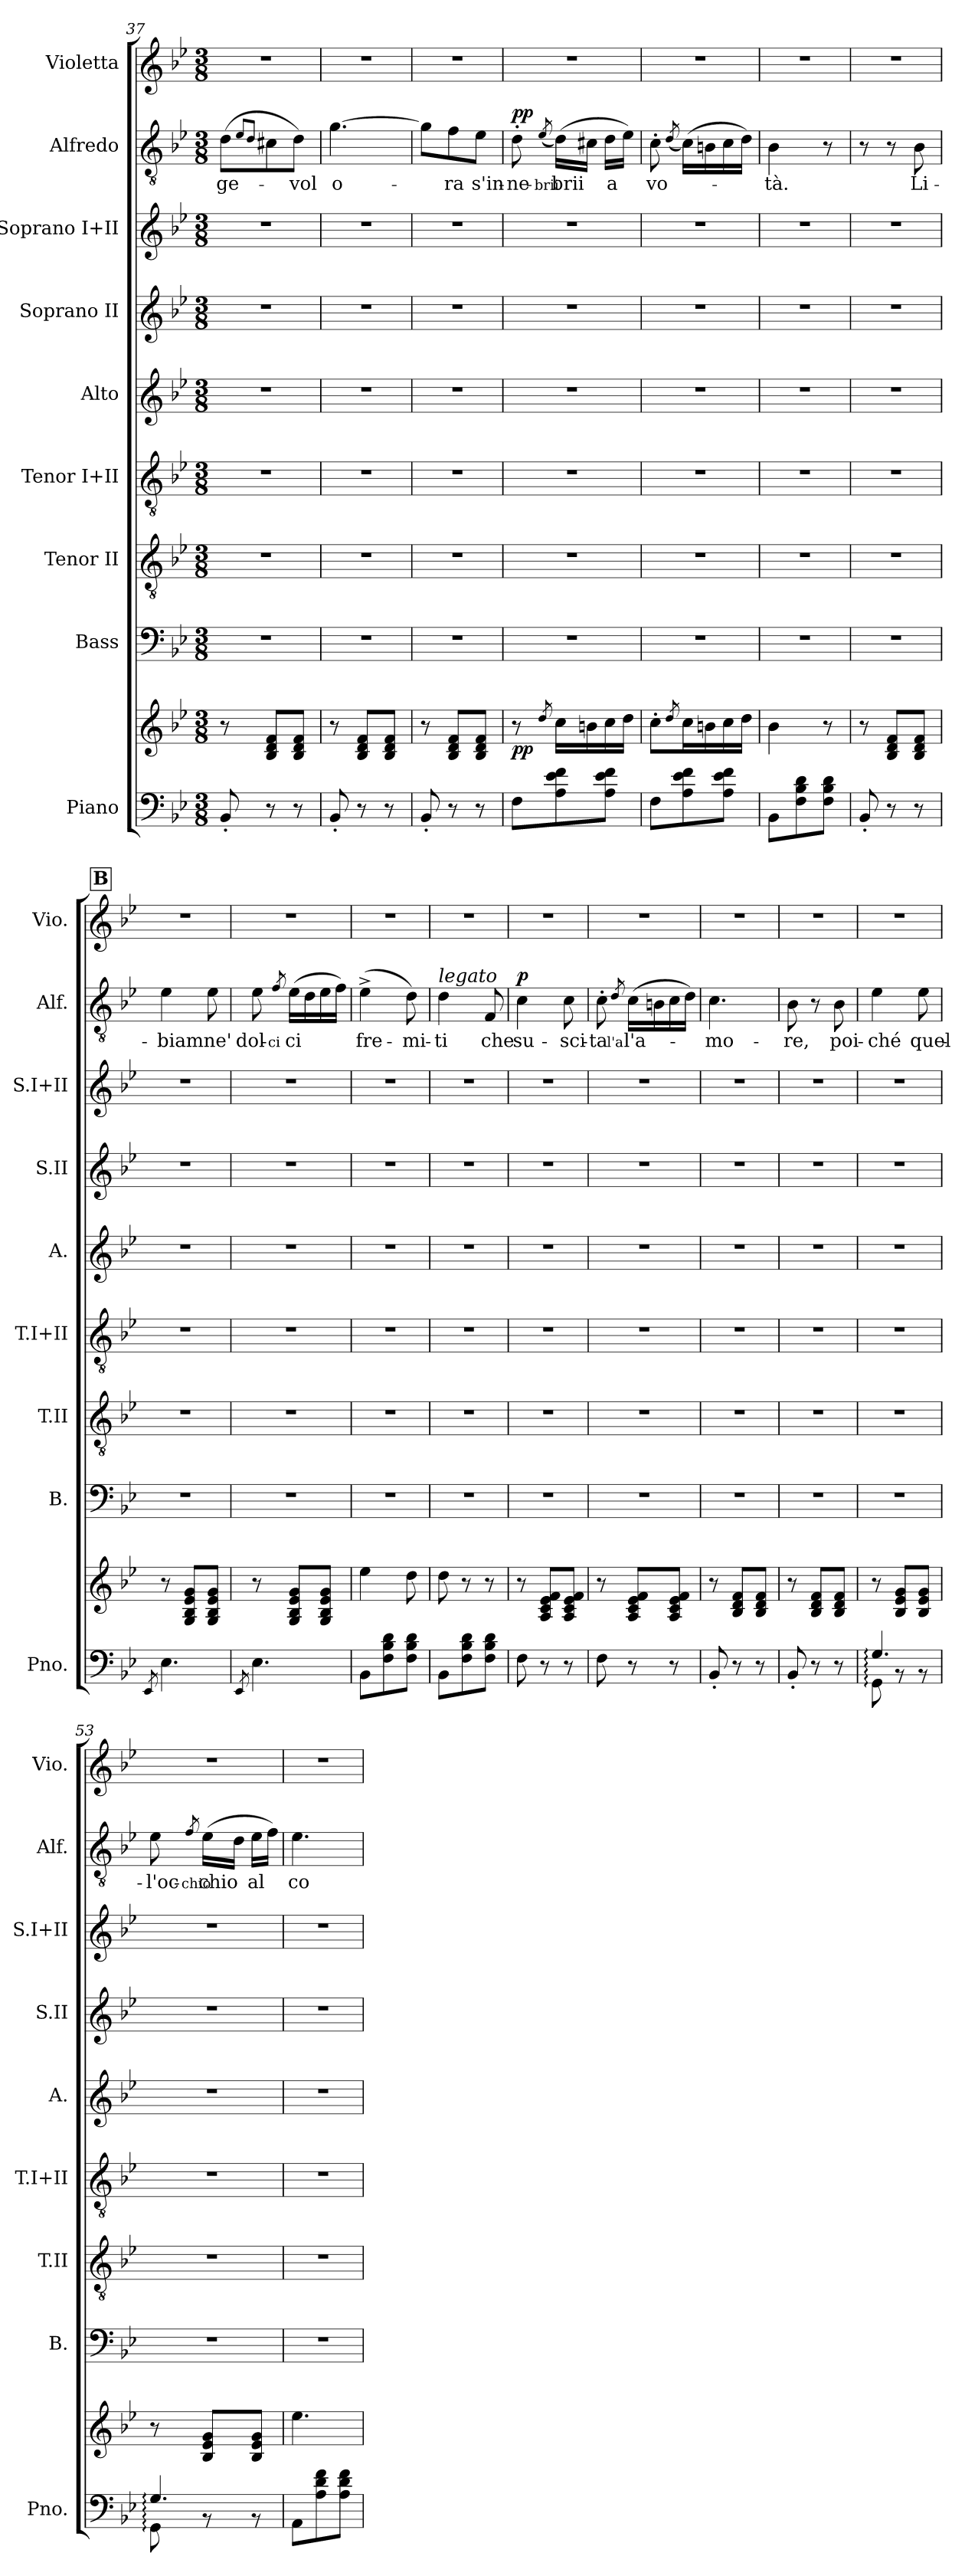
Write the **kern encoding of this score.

**kern	**kern	**dynam	**kern	**kern	**kern	**kern	**kern	**kern	**kern	**text	**dynam	**kern
*part9	*part9	*part9	*part8	*part7	*part6	*part5	*part4	*part3	*part2	*part2	*part2	*part1
*staff10	*staff9	*staff9/10	*staff8	*staff7	*staff6	*staff5	*staff4	*staff3	*staff2	*staff2	*staff2	*staff1
*I"Piano	*	*	*I"Bass	*I"Tenor II	*I"Tenor I+II	*I"Alto	*I"Soprano II	*I"Soprano I+II	*I"Alfredo	*	*	*I"Violetta
*I'Pno.	*	*	*I'B.	*I'T.II	*I'T.I+II	*I'A.	*I'S.II	*I'S.I+II	*I'Alf.	*	*	*I'Vio.
*clefF4	*clefG2	*	*clefF4	*clefGv2	*clefGv2	*clefG2	*clefG2	*clefG2	*clefGv2	*	*	*clefG2
*k[b-e-]	*k[b-e-]	*	*k[b-e-]	*k[b-e-]	*k[b-e-]	*k[b-e-]	*k[b-e-]	*k[b-e-]	*k[b-e-]	*	*	*k[b-e-]
*M3/8	*M3/8	*	*M3/8	*M3/8	*M3/8	*M3/8	*M3/8	*M3/8	*M3/8	*	*	*M3/8
=37	=37	=37	=37	=37	=37	=37	=37	=37	=37	=37	=37	=37
8BB-'/	8r	.	4.r	4.r	4.r	4.r	4.r	4.r	(8d\L	-ge-	.	4.r
.	.	.	.	.	.	.	.	.	8qe-/L	.	.	.
.	.	.	.	.	.	.	.	.	8qd/J	.	.	.
8r	8B-/ 8d/ 8f/L	.	.	.	.	.	.	.	8c#X\	.	.	.
8r	8B-/ 8d/ 8f/J	.	.	.	.	.	.	.	8d\J)	-vol	.	.
=38	=38	=38	=38	=38	=38	=38	=38	=38	=38	=38	=38	=38
8BB-'/	8r	.	4.r	4.r	4.r	4.r	4.r	4.r	[4.g\	o-	.	4.r
8r	8B-/ 8d/ 8f/L	.	.	.	.	.	.	.	.	.	.	.
8r	8B-/ 8d/ 8f/J	.	.	.	.	.	.	.	.	.	.	.
=39	=39	=39	=39	=39	=39	=39	=39	=39	=39	=39	=39	=39
8BB-'/	8r	.	4.r	4.r	4.r	4.r	4.r	4.r	8g\L]	.	.	4.r
8r	8B-/ 8d/ 8f/L	.	.	.	.	.	.	.	8f\	-ra	.	.
8r	8B-/ 8d/ 8f/J	.	.	.	.	.	.	.	8e-\J	s'in-	.	.
=40	=40	=40	=40	=40	=40	=40	=40	=40	=40	=40	=40	=40
!	!	!LO:DY:b	!	!	!	!	!	!	!	!	!LO:DY:a	!
8F\L	8r	pp	4.r	4.r	4.r	4.r	4.r	4.r	8d'\	-ne-	pp	4.r
.	8qdd/	.	.	.	.	.	.	.	(8qe-/	-brii	.	.
8A\ 8e-\ 8f\	16cc\LL	.	.	.	.	.	.	.	(16d\LL)	-brii	.	.
.	16bn\	.	.	.	.	.	.	.	16c#X\JJ	.	.	.
8A\ 8e-\ 8f\J	16cc\	.	.	.	.	.	.	.	16d\LL	a	.	.
.	16dd\JJ	.	.	.	.	.	.	.	16e-\JJ)	.	.	.
=41	=41	=41	=41	=41	=41	=41	=41	=41	=41	=41	=41	=41
8F\L	8cc'\L	.	4.r	4.r	4.r	4.r	4.r	4.r	8c'\	vo-	.	4.r
.	8qdd/	.	.	.	.	.	.	.	(8qd/	.	.	.
8A\ 8e-\ 8f\	16cc\L	.	.	.	.	.	.	.	(16c\LL)	.	.	.
.	16bn\	.	.	.	.	.	.	.	16Bn\	.	.	.
8A\ 8e-\ 8f\J	16cc\	.	.	.	.	.	.	.	16c\	.	.	.
.	16dd\JJ	.	.	.	.	.	.	.	16d\JJ)	.	.	.
=42	=42	=42	=42	=42	=42	=42	=42	=42	=42	=42	=42	=42
8BB-/L	4b-\	.	4.r	4.r	4.r	4.r	4.r	4.r	4B-\	-tà.	.	4.r
8F\ 8B-\ 8d\	.	.	.	.	.	.	.	.	.	.	.	.
8F\ 8B-\ 8d\J	8r	.	.	.	.	.	.	.	8r	.	.	.
=43	=43	=43	=43	=43	=43	=43	=43	=43	=43	=43	=43	=43
8BB-'/	8r	.	4.r	4.r	4.r	4.r	4.r	4.r	8r	.	.	4.r
8r	8B-/ 8d/ 8f/L	.	.	.	.	.	.	.	8r	.	.	.
8r	8B-/ 8d/ 8f/J	.	.	.	.	.	.	.	8B-\	Li-	.	.
!!LO:LB:g=z
!!LO:REH:place=s1:a:B:fs=14:t=B
=44	=44	=44	=44	=44	=44	=44	=44	=44	=44	=44	=44	=44
8qEE-/	.	.	.	.	.	.	.	.	.	.	.	.
4.E-\	8r	.	4.r	4.r	4.r	4.r	4.r	4.r	4e-\	-biam	.	4.r
.	8G/ 8B-/ 8e-/ 8g/L	.	.	.	.	.	.	.	.	.	.	.
.	8G/ 8B-/ 8e-/ 8g/J	.	.	.	.	.	.	.	8e-\	ne'	.	.
=45	=45	=45	=45	=45	=45	=45	=45	=45	=45	=45	=45	=45
8qEE-/	.	.	.	.	.	.	.	.	.	.	.	.
4.E-\	8r	.	4.r	4.r	4.r	4.r	4.r	4.r	8e-\	dol-	.	4.r
.	.	.	.	.	.	.	.	.	8qf/	-ci	.	.
.	8G/ 8B-/ 8e-/ 8g/L	.	.	.	.	.	.	.	(16e-\LL	-ci	.	.
.	.	.	.	.	.	.	.	.	16d\	.	.	.
.	8G/ 8B-/ 8e-/ 8g/J	.	.	.	.	.	.	.	16e-\	.	.	.
.	.	.	.	.	.	.	.	.	16f\JJ)	.	.	.
=46	=46	=46	=46	=46	=46	=46	=46	=46	=46	=46	=46	=46
8BB-/L	4ee-\	.	4.r	4.r	4.r	4.r	4.r	4.r	(4e-^\	fre-	.	4.r
8F\ 8B-\ 8d\	.	.	.	.	.	.	.	.	.	.	.	.
8F\ 8B-\ 8d\J	8dd\	.	.	.	.	.	.	.	8d\)	-mi-	.	.
=47	=47	=47	=47	=47	=47	=47	=47	=47	=47	=47	=47	=47
!	!	!	!	!	!	!	!	!	!LO:TX:a:i:t=legato	!	!	!
8BB-/L	8dd\	.	4.r	4.r	4.r	4.r	4.r	4.r	4d\	-ti	.	4.r
8F\ 8B-\ 8d\	8r	.	.	.	.	.	.	.	.	.	.	.
8F\ 8B-\ 8d\J	8r	.	.	.	.	.	.	.	8F/	che	.	.
=48	=48	=48	=48	=48	=48	=48	=48	=48	=48	=48	=48	=48
!	!	!	!	!	!	!	!	!	!	!	!LO:DY:a	!
8F\	8r	.	4.r	4.r	4.r	4.r	4.r	4.r	4c\	su-	p	4.r
8r	8A/ 8c/ 8e-/ 8f/L	.	.	.	.	.	.	.	.	.	.	.
8r	8A/ 8c/ 8e-/ 8f/J	.	.	.	.	.	.	.	8c\	-sci-	.	.
=49	=49	=49	=49	=49	=49	=49	=49	=49	=49	=49	=49	=49
8F\	8r	.	4.r	4.r	4.r	4.r	4.r	4.r	8c'\	-ta	.	4.r
.	.	.	.	.	.	.	.	.	8qd/	l'a-	.	.
8r	8A/ 8c/ 8e-/ 8f/L	.	.	.	.	.	.	.	(16c\LL	l'a-	.	.
.	.	.	.	.	.	.	.	.	16Bn\	.	.	.
8r	8A/ 8c/ 8e-/ 8f/J	.	.	.	.	.	.	.	16c\	.	.	.
.	.	.	.	.	.	.	.	.	16d\JJ)	.	.	.
=50	=50	=50	=50	=50	=50	=50	=50	=50	=50	=50	=50	=50
8BB-'/	8r	.	4.r	4.r	4.r	4.r	4.r	4.r	4.c\	-mo-	.	4.r
8r	8B-/ 8d/ 8f/L	.	.	.	.	.	.	.	.	.	.	.
8r	8B-/ 8d/ 8f/J	.	.	.	.	.	.	.	.	.	.	.
=51	=51	=51	=51	=51	=51	=51	=51	=51	=51	=51	=51	=51
8BB-'/	8r	.	4.r	4.r	4.r	4.r	4.r	4.r	8B-\	-re,	.	4.r
8r	8B-/ 8d/ 8f/L	.	.	.	.	.	.	.	8r	.	.	.
8r	8B-/ 8d/ 8f/J	.	.	.	.	.	.	.	8B-\	poi-	.	.
=52	=52	=52	=52	=52	=52	=52	=52	=52	=52	=52	=52	=52
*^	*	*	*	*	*	*	*	*	*	*	*	*
4.G:/	8GG:\	8r	.	4.r	4.r	4.r	4.r	4.r	4.r	4e-\	-ché	.	4.r
.	8rBB	8B-/ 8e-/ 8g/L	.	.	.	.	.	.	.	.	.	.	.
.	8rBB	8B-/ 8e-/ 8g/J	.	.	.	.	.	.	.	8e-\	quel-	.	.
!!LO:LB:g=z
=53	=53	=53	=53	=53	=53	=53	=53	=53	=53	=53	=53	=53	=53
4.G:/	8GG:\	8r	.	4.r	4.r	4.r	4.r	4.r	4.r	8e-\	-l'oc-	.	4.r
.	.	.	.	.	.	.	.	.	.	8qf/	-chio	.	.
.	8rBB	8B-/ 8e-/ 8g/L	.	.	.	.	.	.	.	(16e-\LL	-chio	.	.
.	.	.	.	.	.	.	.	.	.	16d\JJ	.	.	.
.	8rBB	8B-/ 8e-/ 8g/J	.	.	.	.	.	.	.	16e-\LL	al	.	.
.	.	.	.	.	.	.	.	.	.	16f\JJ)	.	.	.
*v	*v	*	*	*	*	*	*	*	*	*	*	*	*
=54	=54	=54	=54	=54	=54	=54	=54	=54	=54	=54	=54	=54
8AA/L	4.ee-\	.	4.r	4.r	4.r	4.r	4.r	4.r	4.e-\	co-	.	4.r
8A\ 8d\ 8f\	.	.	.	.	.	.	.	.	.	.	.	.
8A\ 8d\ 8f\J	.	.	.	.	.	.	.	.	.	.	.	.
=	=	=	=	=	=	=	=	=	=	=	=	=
*-	*-	*-	*-	*-	*-	*-	*-	*-	*-	*-	*-	*-
